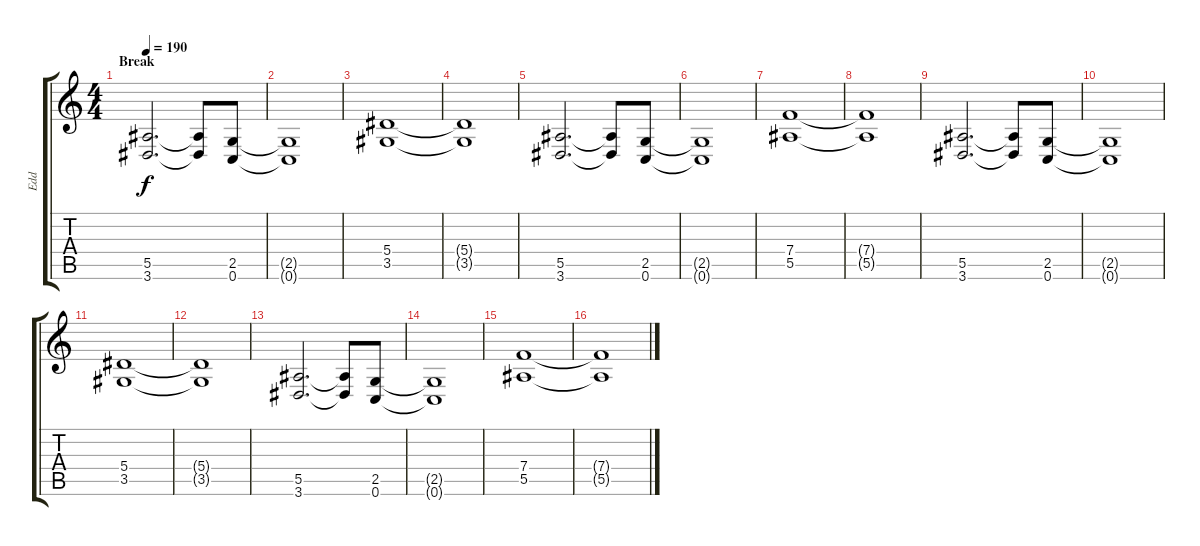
\track ("Edd" "Edd") {instrument distortionguitar}
\staff {score tabs}
\tuning (C4 G3 Eb3 Bb2 F2 C2) {hide}
\ts (4 4)
\section ("" "Break")
\tempo 190
\clef g2
\ks c
(5.5 3.6).2{d dy f} (5.5{t} 3.6{t}).8 (2.5 0.6).8 |
(2.5{t} 0.6{t}).1 |
(5.4 3.5).1 |
(5.4{t} 3.5{t}).1 |
(5.5 3.6).2{d} (5.5{t} 3.6{t}).8 (2.5 0.6).8 |
(2.5{t} 0.6{t}).1 |
(7.4 5.5).1 |
(7.4{t} 5.5{t}).1 |
(5.5 3.6).2{d} (5.5{t} 3.6{t}).8 (2.5 0.6).8 |
(2.5{t} 0.6{t}).1 |
(5.4 3.5).1 |
(5.4{t} 3.5{t}).1 |
(5.5 3.6).2{d} (5.5{t} 3.6{t}).8 (2.5 0.6).8 |
(2.5{t} 0.6{t}).1 |
(7.4 5.5).1 |
(7.4{t} 5.5{t}).1
